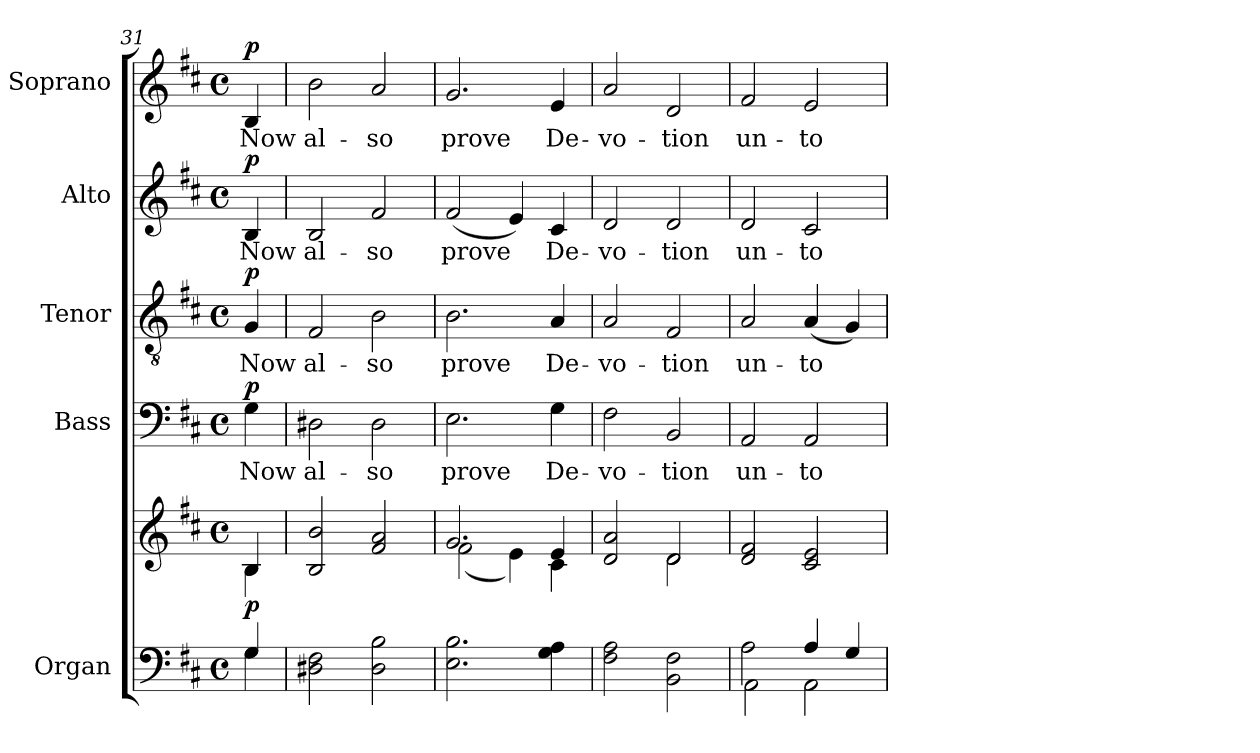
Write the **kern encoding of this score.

**kern	**kern	**dynam	**kern	**text	**dynam	**kern	**text	**dynam	**kern	**text	**dynam	**kern	**text	**dynam
*part5	*part5	*part5	*part4	*part4	*part4	*part3	*part3	*part3	*part2	*part2	*part2	*part1	*part1	*part1
*staff6	*staff5	*staff5/6	*staff4	*staff4	*staff4	*staff3	*staff3	*staff3	*staff2	*staff2	*staff2	*staff1	*staff1	*staff1
*I"Organ	*	*	*I"Bass	*	*	*I"Tenor	*	*	*I"Alto	*	*	*I"Soprano	*	*
*I'Org.	*	*	*I'B.	*	*	*I'T.	*	*	*I'A.	*	*	*I'S.	*	*
!!LO:LB:g=z
*clefF4	*clefG2	*	*clefF4	*	*	*clefGv2	*	*	*clefG2	*	*	*clefG2	*	*
*	*	*	*	*	*	*ITrd7c12	*	*	*	*	*	*	*	*
*k[f#c#]	*k[f#c#]	*	*k[f#c#]	*	*	*k[f#c#]	*	*	*k[f#c#]	*	*	*k[f#c#]	*	*
*D:	*D:	*	*D:	*	*	*D:	*	*	*D:	*	*	*D:	*	*
*M4/4	*M4/4	*	*M4/4	*	*	*M4/4	*	*	*M4/4	*	*	*M4/4	*	*
*met(c)	*met(c)	*	*met(c)	*	*	*met(c)	*	*	*met(c)	*	*	*met(c)	*	*
=31	=31	=31	=31	=31	=31	=31	=31	=31	=31	=31	=31	=31	=31	=31
*^	*^	*	*	*	*	*	*	*	*	*	*	*	*	*
!	!	!	!	!	!	!LO:LY:b:color=#000000	!	!	!	!	!	!	!	!	!	!
!	!	!	!	!	!	!	!	!	!LO:LY:b:color=#000000	!	!	!	!	!	!	!
!	!	!	!	!	!	!	!	!	!	!	!	!LO:LY:b:color=#000000	!	!	!	!
!	!	!	!	!	!	!	!	!	!	!	!	!	!	!	!LO:LY:b:color=#000000	!
4Gi/	4Gi\	4Bi/	4Bi\	p	4Gi\	Now	p	4GGi/	Now	p	4Bi/	Now	p	4Bi/	Now	p
*v	*v	*	*	*	*	*	*	*	*	*	*	*	*	*	*	*
*	*v	*v	*	*	*	*	*	*	*	*	*	*	*	*	*
=32	=32	=32	=32	=32	=32	=32	=32	=32	=32	=32	=32	=32	=32	=32
*^	*^	*	*	*	*	*	*	*	*	*	*	*	*	*
!	!	!	!	!	!	!LO:LY:b:color=#000000	!	!	!	!	!	!	!	!	!	!
*v	*v	*	*	*	*	*	*	*	*	*	*	*	*	*	*	*
*	*v	*v	*	*	*	*	*	*	*	*	*	*	*	*	*
*^	*^	*	*	*	*	*	*	*	*	*	*	*	*	*
!	!	!	!	!	!	!	!	!	!LO:LY:b:color=#000000	!	!	!	!	!	!	!
*v	*v	*	*	*	*	*	*	*	*	*	*	*	*	*	*	*
*	*v	*v	*	*	*	*	*	*	*	*	*	*	*	*	*
*^	*^	*	*	*	*	*	*	*	*	*	*	*	*	*
!	!	!	!	!	!	!	!	!	!	!	!	!LO:LY:b:color=#000000	!	!	!	!
*v	*v	*	*	*	*	*	*	*	*	*	*	*	*	*	*	*
*	*v	*v	*	*	*	*	*	*	*	*	*	*	*	*	*
*^	*^	*	*	*	*	*	*	*	*	*	*	*	*	*
!	!	!	!	!	!	!	!	!	!	!	!	!	!	!	!LO:LY:b:color=#000000	!
*v	*v	*	*	*	*	*	*	*	*	*	*	*	*	*	*	*
*	*v	*v	*	*	*	*	*	*	*	*	*	*	*	*	*
2D#Xi\ 2F#i	2Bi/ 2bi	.	2D#Xi\	al-	.	2FF#i/	al-	.	2Bi/	al-	.	2bi\	al-	.
!	!	!	!	!LO:LY:b:color=#000000	!	!	!	!	!	!	!	!	!	!
!	!	!	!	!	!	!	!LO:LY:b:color=#000000	!	!	!	!	!	!	!
!	!	!	!	!	!	!	!	!	!	!LO:LY:b:color=#000000	!	!	!	!
!	!	!	!	!	!	!	!	!	!	!	!	!	!LO:LY:b:color=#000000	!
2D#i\ 2Bi	2f#i/ 2ai	.	2D#i\	-so	.	2BBi\	-so	.	2f#i/	-so	.	2ai/	-so	.
=33	=33	=33	=33	=33	=33	=33	=33	=33	=33	=33	=33	=33	=33	=33
*	*^	*	*	*	*	*	*	*	*	*	*	*	*	*
!	!	!	!	!	!LO:LY:b:color=#000000	!	!	!	!	!	!	!	!	!	!
!	!	!	!	!	!	!	!	!LO:LY:b:color=#000000	!	!	!	!	!	!	!
!	!	!	!	!	!	!	!	!	!	!	!LO:LY:b:color=#000000	!	!	!	!
!	!	!	!	!	!	!	!	!	!	!	!	!	!	!LO:LY:b:color=#000000	!
2.Ei\ 2.Bi	2.gi/	(2f#i\	.	2.Ei\	prove	.	2.BBi\	prove	.	(2f#i/	prove	.	2.gi/	prove	.
.	.	4ei\)	.	.	.	.	.	.	.	4ei/)	.	.	.	.	.
!	!	!	!	!	!LO:LY:b:color=#000000	!	!	!	!	!	!	!	!	!	!
!	!	!	!	!	!	!	!	!LO:LY:b:color=#000000	!	!	!	!	!	!	!
!	!	!	!	!	!	!	!	!	!	!	!LO:LY:b:color=#000000	!	!	!	!
!	!	!	!	!	!	!	!	!	!	!	!	!	!	!LO:LY:b:color=#000000	!
4Gi\ 4Ai	4ei/	4c#i\	.	4Gi\	De-	.	4AAi/	De-	.	4c#i/	De-	.	4ei/	De-	.
=34	=34	=34	=34	=34	=34	=34	=34	=34	=34	=34	=34	=34	=34	=34	=34
!	!	!	!	!	!LO:LY:b:color=#000000	!	!	!	!	!	!	!	!	!	!
!	!	!	!	!	!	!	!	!LO:LY:b:color=#000000	!	!	!	!	!	!	!
!	!	!	!	!	!	!	!	!	!	!	!LO:LY:b:color=#000000	!	!	!	!
!	!	!	!	!	!	!	!	!	!	!	!	!	!	!LO:LY:b:color=#000000	!
2F#i\ 2Ai	2di/ 2ai	2ryy	.	2F#i\	-vo-	.	2AAi/	-vo-	.	2di/	-vo-	.	2ai/	-vo-	.
!	!	!	!	!	!LO:LY:b:color=#000000	!	!	!	!	!	!	!	!	!	!
!	!	!	!	!	!	!	!	!LO:LY:b:color=#000000	!	!	!	!	!	!	!
!	!	!	!	!	!	!	!	!	!	!	!LO:LY:b:color=#000000	!	!	!	!
!	!	!	!	!	!	!	!	!	!	!	!	!	!	!LO:LY:b:color=#000000	!
2BBi\ 2F#i	2di/	2di\	.	2BBi/	-tion	.	2FF#i/	-tion	.	2di/	-tion	.	2di/	-tion	.
*	*v	*v	*	*	*	*	*	*	*	*	*	*	*	*	*
=35	=35	=35	=35	=35	=35	=35	=35	=35	=35	=35	=35	=35	=35	=35
*^	*	*	*	*	*	*	*	*	*	*	*	*	*	*
*	*	*^	*	*	*	*	*	*	*	*	*	*	*	*	*
!	!	!	!	!	!	!LO:LY:b:color=#000000	!	!	!	!	!	!	!	!	!	!
*	*	*v	*v	*	*	*	*	*	*	*	*	*	*	*	*	*
*	*	*^	*	*	*	*	*	*	*	*	*	*	*	*	*
!	!	!	!	!	!	!	!	!	!LO:LY:b:color=#000000	!	!	!	!	!	!	!
*	*	*v	*v	*	*	*	*	*	*	*	*	*	*	*	*	*
*	*	*^	*	*	*	*	*	*	*	*	*	*	*	*	*
!	!	!	!	!	!	!	!	!	!	!	!	!LO:LY:b:color=#000000	!	!	!	!
*	*	*v	*v	*	*	*	*	*	*	*	*	*	*	*	*	*
*	*	*^	*	*	*	*	*	*	*	*	*	*	*	*	*
!	!	!	!	!	!	!	!	!	!	!	!	!	!	!	!LO:LY:b:color=#000000	!
*	*	*v	*v	*	*	*	*	*	*	*	*	*	*	*	*	*
2Ai\	2AAi\	2di/ 2f#i	.	2AAi/	un-	.	2AAi/	un-	.	2di/	un-	.	2f#i/	un-	.
!	!	!	!	!	!LO:LY:b:color=#000000	!	!	!	!	!	!	!	!	!	!
!	!	!	!	!	!	!	!	!LO:LY:b:color=#000000	!	!	!	!	!	!	!
!	!	!	!	!	!	!	!	!	!	!	!LO:LY:b:color=#000000	!	!	!	!
!	!	!	!	!	!	!	!	!	!	!	!	!	!	!LO:LY:b:color=#000000	!
4Ai/	2AAi\	2c#i/ 2ei	.	2AAi/	-to	.	(4AAi/	-to	.	2c#i/	-to	.	2ei/	-to	.
4Gi/	.	.	.	.	.	.	4GGi/)	.	.	.	.	.	.	.	.
*v	*v	*	*	*	*	*	*	*	*	*	*	*	*	*	*
=	=	=	=	=	=	=	=	=	=	=	=	=	=	=
*-	*-	*-	*-	*-	*-	*-	*-	*-	*-	*-	*-	*-	*-	*-
